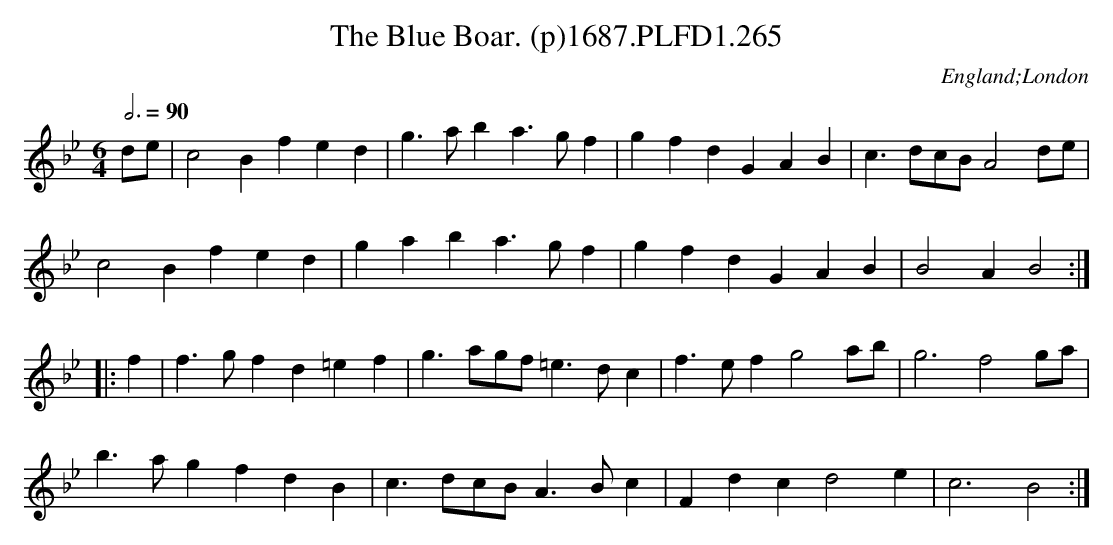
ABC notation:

X:1
T:Blue Boar. (p)1687.PLFD1.265, The
M:6/4
L:1/4
Q:3/4=90
O:England;London
K:Bb
d/e/|c2Bfed|g>aba>gf|gfdGAB|c>dc/B/A2d/e/|
c2Bfed|gaba>gf|gfdGAB|B2AB2:|
|:f|f>gfd=ef|g>ag/f/=e>dc|f>efg2a/b/|g3f2g/a/|
b>agfdB|c>dc/B/A>Bc|Fdcd2e|c3B2:|
